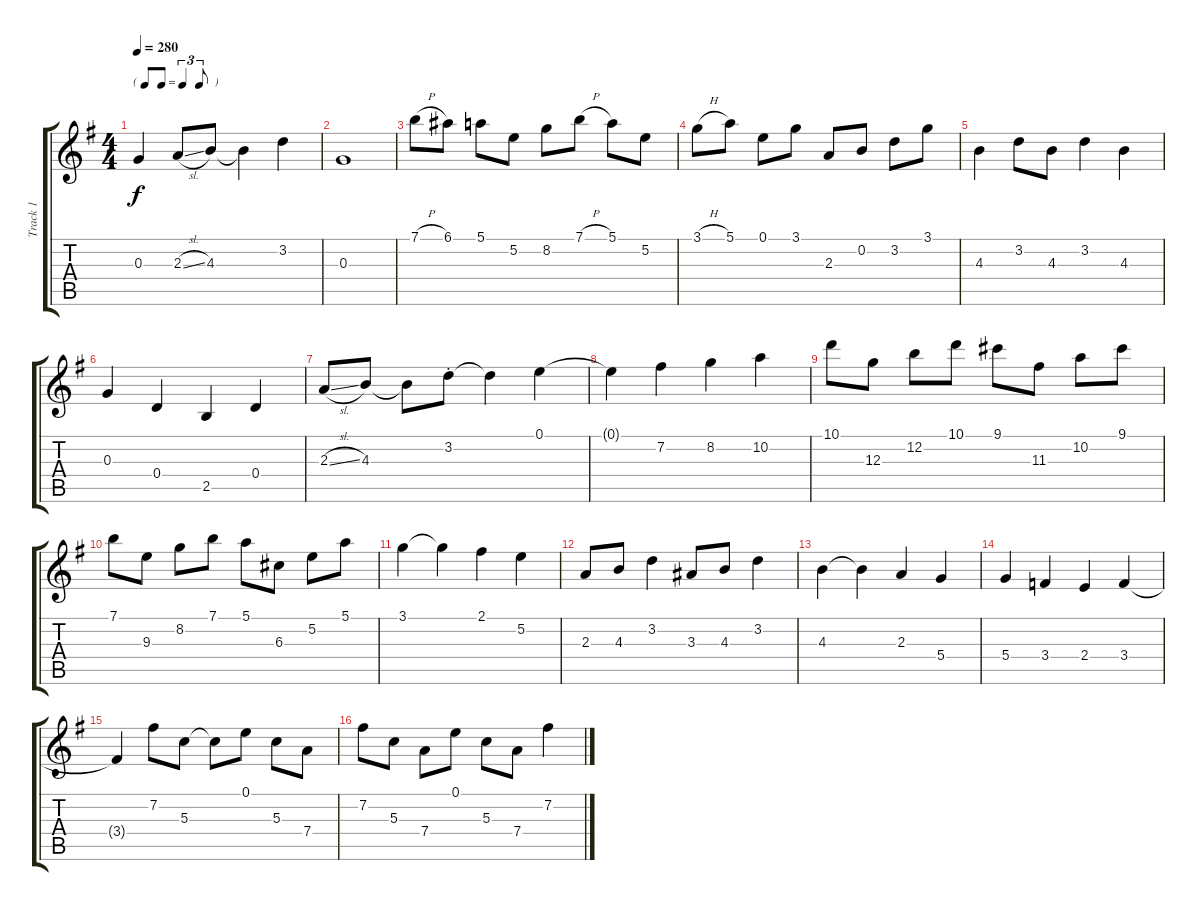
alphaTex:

\track ("Track 1" "Track 1") {instrument acousticguitarsteel}
\staff {score tabs}
\tuning (E4 B3 G3 D3 A2 E2) {hide}
\ts (4 4)
\tf triplet8th
\tempo 280
\clef g2
\ks g
0.3.4{dy f} 2.3{sl}.8 4.3.8 4.3{t}.4 3.2.4 |
0.3.1 |
7.1{h}.8 6.1.8 5.1.8 5.2.8 8.2.8 7.1{h}.8 5.1.8 5.2.8 |
3.1{h}.8 5.1.8 0.1.8 3.1.8 2.3.8 0.2.8 3.2.8 3.1.8 |
4.3.4 3.2.8 4.3.8 3.2.4 4.3.4 |
0.3.4 0.4.4 2.5.4 0.4.4 |
2.3{sl}.8 4.3.8 4.3{t}.8 3.2{st}.8 3.2{t}.4 0.1.4 |
0.1{t}.4 7.2.4 8.2.4 10.2.4 |
10.1.8 12.3.8 12.2.8 10.1.8 9.1.8 11.3.8 10.2.8 9.1.8 |
7.1.8 9.3.8 8.2.8 7.1.8 5.1.8 6.3.8 5.2.8 5.1.8 |
3.1.4 3.1{t}.4 2.1.4 5.2.4 |
2.3.8 4.3.8 3.2.4 3.3.8 4.3.8 3.2.4 |
4.3.4 4.3{t}.4 2.3.4 5.4.4 |
5.4.4 3.4.4 2.4.4 3.4.4 |
3.4{t}.4 7.2.8 5.3.8 5.3{t}.8 0.1.8 5.3.8 7.4.8 |
7.2.8 5.3.8 7.4.8 0.1.8 5.3.8 7.4.8 7.2.4
